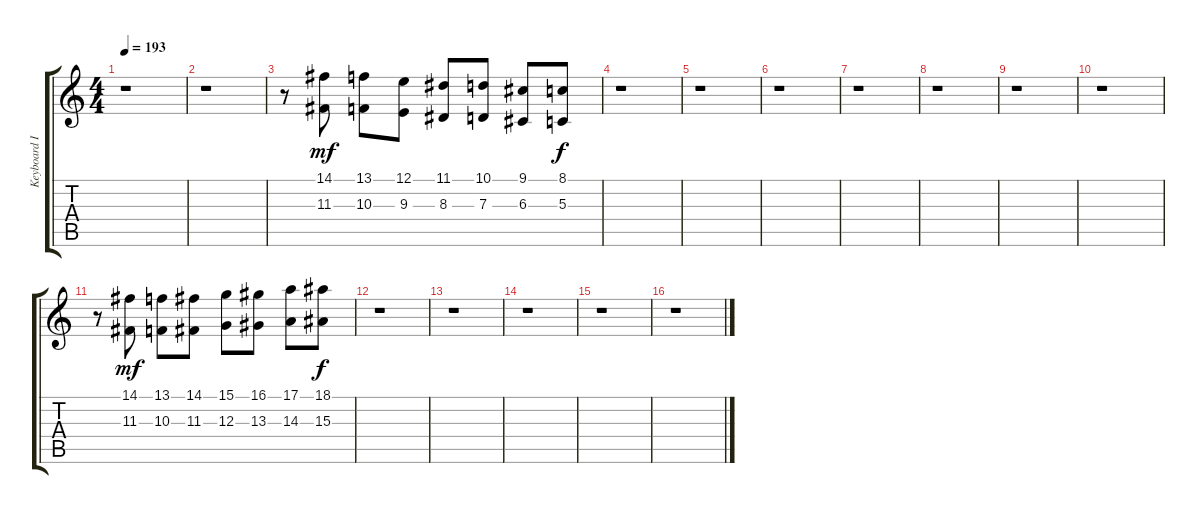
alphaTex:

\track ("Keyboard I" "Keyboard I") {instrument brasssection}
\staff {score tabs}
\tuning (E4 B3 G3 D3 A2 E2) {hide}
\ts (4 4)
\tempo 193
\clef g2
\ks c
r.1{dy f} |
r.1 |
r.8 (14.1 11.3).8{dy mf} (13.1 10.3).8 (12.1 9.3).8 (11.1 8.3).8 (10.1 7.3).8 (9.1 6.3).8 (8.1 5.3).8{dy f} |
r.1 |
r.1 |
r.1 |
r.1 |
r.1 |
r.1 |
r.1 |
r.8 (14.1 11.3).8{dy mf} (13.1 10.3).8 (14.1 11.3).8 (15.1 12.3).8 (16.1 13.3).8 (17.1 14.3).8 (18.1 15.3).8{dy f} |
r.1 |
r.1 |
r.1 |
r.1 |
r.1
